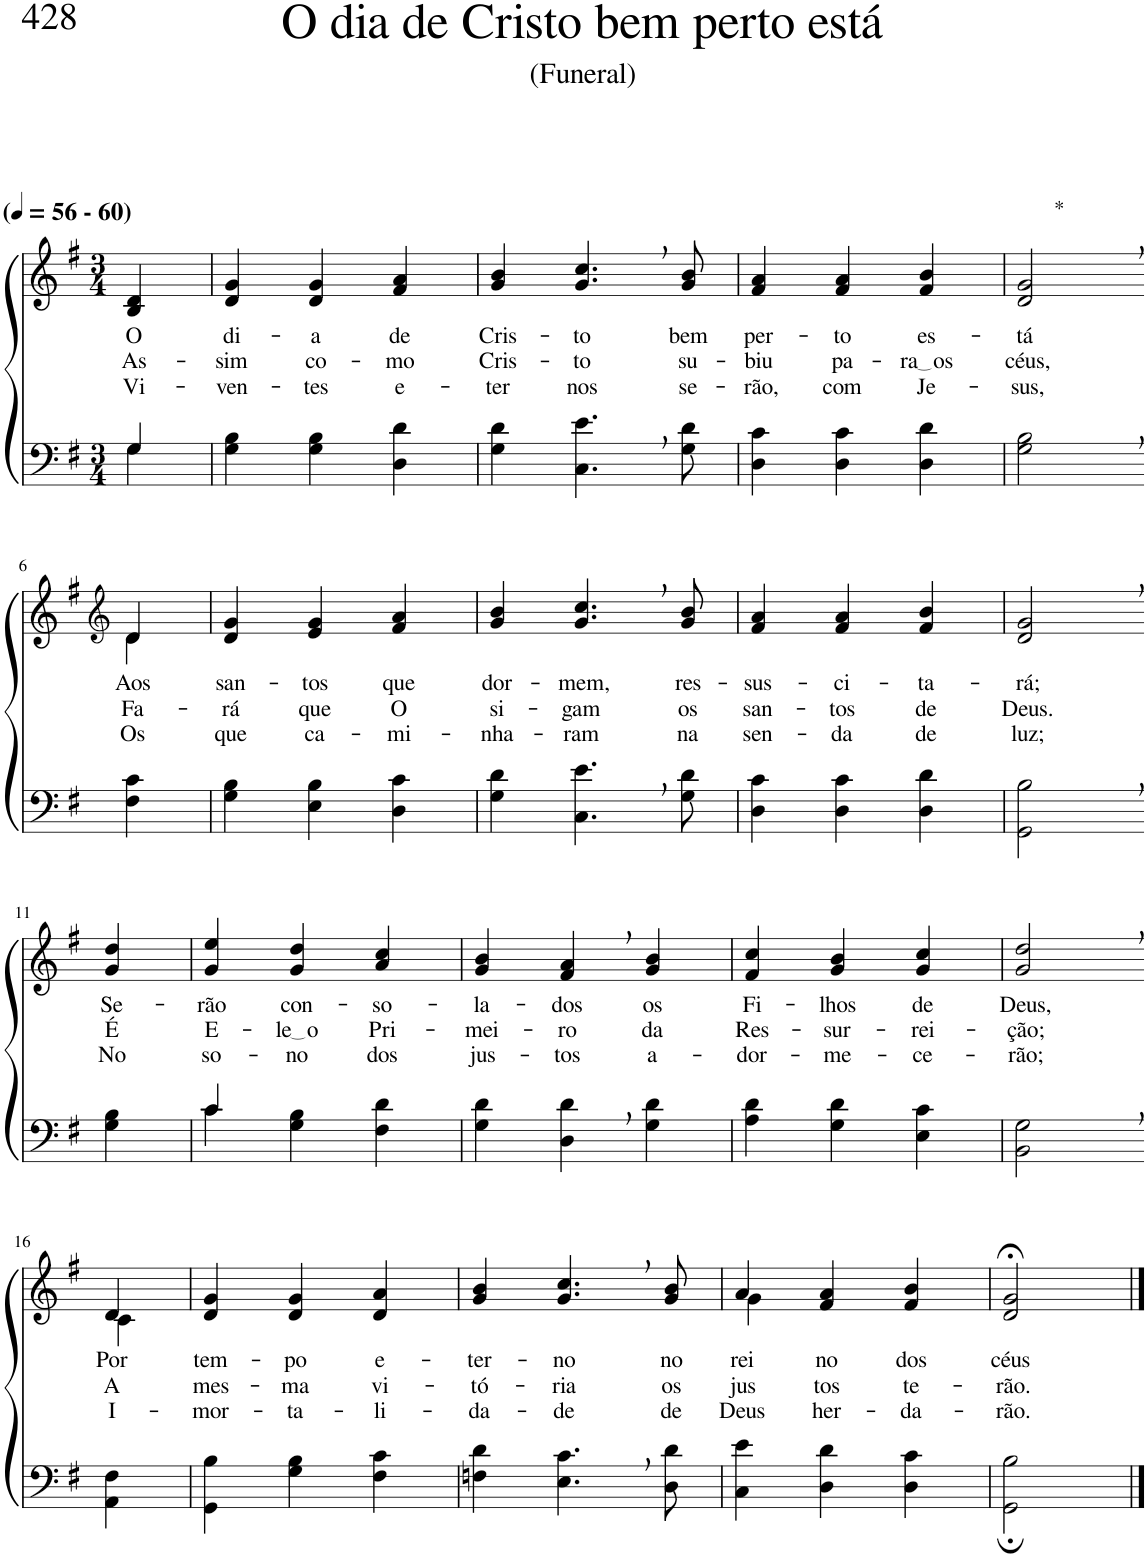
**kern	**kern	**text	**text	**text
*part2	*part1	*part1	*part1	*part1
*staff2	*staff1	*staff1	*staff1	*staff1
*I"Parte III e IV	*I"Parte I e II	*	*	*
*clefF4	*clefG2	*	*	*
*Trd1c2	*Trd1c2	*	*	*
*k[f#]	*k[f#]	*	*	*
*M3/4	*M3/4	*	*	*
*MM56	*MM56	*	*	*
=1	=1	=1	=1	=1
*^	*	*	*	*
!	!	!LO:TX:a:B:t=(	!	!	!
!	!	!LO:TX:a:B:t=- 60)	!	!	!
!	!	!	!LO:LY:b	!LO:LY:b	!LO:LY:b
4G\	4G/	4B/ 4d/	O	As-	Vi-
=2	=2	=2	=2	=2	=2
!	!	!	!LO:LY:b	!LO:LY:b	!LO:LY:b
*v	*v	*	*	*	*
4G\ 4B\	4d/ 4g/	di-	-sim	-ven-
!	!	!LO:LY:b	!LO:LY:b	!LO:LY:b
4G\ 4B\	4d/ 4g/	-a	co-	-tes
!	!	!LO:LY:b	!LO:LY:b	!LO:LY:b
4D\ 4d\	4f#/ 4a/	de	-mo	e-
=3	=3	=3	=3	=3
!	!	!LO:LY:b	!LO:LY:b	!LO:LY:b
4G\ 4d\	4g/ 4b/	Cris-	Cris-	-ter
!	!	!LO:LY:b	!LO:LY:b	!LO:LY:b
4.C\, 4.e\,	4.g/, 4.cc/,	-to	-to	nos
!	!	!LO:LY:b	!LO:LY:b	!LO:LY:b
8G\ 8d\	8g/ 8b/	bem	su-	se-
=4	=4	=4	=4	=4
!	!	!LO:LY:b	!LO:LY:b	!LO:LY:b
4D\ 4c\	4f#/ 4a/	per-	-biu	-rão,
!	!	!LO:LY:b	!LO:LY:b	!LO:LY:b
4D\ 4c\	4f#/ 4a/	-to	pa-	com
!	!	!LO:LY:b	!LO:LY:b	!LO:LY:b
4D\ 4d\	4f#/ 4b/	es-	ra os	Je-
=5	=5	=5	=5	=5
!	!LO:TX:a:t=*	!	!	!
!	!	!LO:LY:b	!LO:LY:b	!LO:LY:b
2G\, 2B\,	2d/, 2g/,	-tá	céus,	-sus,
!!LO:LB:g=z
=6-	=6-	=6-	=6-	=6-
*	*clefG2	*	*	*
!	!	!LO:LY:b	!LO:LY:b	!LO:LY:b
*	*^	*	*	*
4F#\ 4c\	4d\	4d/	Aos	Fa-	Os
=7	=7	=7	=7	=7	=7
!	!	!	!LO:LY:b	!LO:LY:b	!LO:LY:b
*	*v	*v	*	*	*
4G\ 4B\	4d/ 4g/	san-	-rá	que
!	!	!LO:LY:b	!LO:LY:b	!LO:LY:b
4E\ 4B\	4e/ 4g/	-tos	que	ca-
!	!	!LO:LY:b	!LO:LY:b	!LO:LY:b
4D\ 4c\	4f#/ 4a/	que	O	-mi-
=8	=8	=8	=8	=8
!	!	!LO:LY:b	!LO:LY:b	!LO:LY:b
4G\ 4d\	4g/ 4b/	dor-	si-	-nha-
!	!	!LO:LY:b	!LO:LY:b	!LO:LY:b
4.C\, 4.e\,	4.g/, 4.cc/,	-mem,	-gam	-ram
!	!	!LO:LY:b	!LO:LY:b	!LO:LY:b
8G\ 8d\	8g/ 8b/	res-	os	na
=9	=9	=9	=9	=9
!	!	!LO:LY:b	!LO:LY:b	!LO:LY:b
4D\ 4c\	4f#/ 4a/	-sus-	san-	sen-
!	!	!LO:LY:b	!LO:LY:b	!LO:LY:b
4D\ 4c\	4f#/ 4a/	-ci-	-tos	-da
!	!	!LO:LY:b	!LO:LY:b	!LO:LY:b
4D\ 4d\	4f#/ 4b/	-ta-	de	de
=10	=10	=10	=10	=10
!	!	!LO:LY:b	!LO:LY:b	!LO:LY:b
2GG\, 2B\,	2d/, 2g/,	-rá;	Deus.	luz;
!!LO:LB:g=z
=11-	=11-	=11-	=11-	=11-
!	!	!LO:LY:b	!LO:LY:b	!LO:LY:b
4G\ 4B\	4g/ 4dd/	Se-	É	No
=12	=12	=12	=12	=12
*^	*	*	*	*
!	!	!	!LO:LY:b	!LO:LY:b	!LO:LY:b
4c/	4c\	4g/ 4ee/	-rão	E-	so-
!	!	!	!LO:LY:b	!LO:LY:b	!LO:LY:b
2ryy	4G\ 4B\	4g/ 4dd/	con-	le o	-no
!	!	!	!LO:LY:b	!LO:LY:b	!LO:LY:b
.	4F#\ 4d\	4a/ 4cc/	-so-	Pri-	dos
=13	=13	=13	=13	=13	=13
!	!	!	!LO:LY:b	!LO:LY:b	!LO:LY:b
*v	*v	*	*	*	*
4G\ 4d\	4g/ 4b/	-la-	-mei-	jus-
!	!	!LO:LY:b	!LO:LY:b	!LO:LY:b
4D\, 4d\,	4f#/, 4a/,	-dos	-ro	-tos
!	!	!LO:LY:b	!LO:LY:b	!LO:LY:b
4G\ 4d\	4g/ 4b/	os	da	a-
=14	=14	=14	=14	=14
!	!	!LO:LY:b	!LO:LY:b	!LO:LY:b
4A\ 4d\	4f#/ 4cc/	Fi-	Res-	-dor-
!	!	!LO:LY:b	!LO:LY:b	!LO:LY:b
4G\ 4d\	4g/ 4b/	-lhos	-sur-	-me-
!	!	!LO:LY:b	!LO:LY:b	!LO:LY:b
4E\ 4c\	4g/ 4cc/	de	-rei-	-ce-
=15	=15	=15	=15	=15
!	!	!LO:LY:b	!LO:LY:b	!LO:LY:b
2BB\, 2G\,	2g/, 2dd/,	Deus,	-ção;	-rão;
!!LO:LB:g=z
=16-	=16-	=16-	=16-	=16-
*	*^	*	*	*
!	!	!	!LO:LY:b	!LO:LY:b	!LO:LY:b
4AA\ 4F#\	4d/	4c\	Por	A	I-
=17	=17	=17	=17	=17	=17
!	!	!	!LO:LY:b	!LO:LY:b	!LO:LY:b
*	*v	*v	*	*	*
4GG\ 4B\	4d/ 4g/	tem-	mes-	-mor-
!	!	!LO:LY:b	!LO:LY:b	!LO:LY:b
4G\ 4B\	4d/ 4g/	-po	-ma	-ta-
!	!	!LO:LY:b	!LO:LY:b	!LO:LY:b
4F#\ 4c\	4d/ 4a/	e-	vi-	-li-
=18	=18	=18	=18	=18
!	!	!LO:LY:b	!LO:LY:b	!LO:LY:b
4Fn\ 4d\	4g/ 4b/	-ter-	-tó-	-da-
!	!	!LO:LY:b	!LO:LY:b	!LO:LY:b
4.E\, 4.c\,	4.g/, 4.cc/,	-no	-ria	-de
!	!	!LO:LY:b	!LO:LY:b	!LO:LY:b
8D\ 8d\	8g/ 8b/	no	os	de
=19	=19	=19	=19	=19
*	*^	*	*	*
!	!	!	!LO:LY:b	!LO:LY:b	!LO:LY:b
4C\ 4e\	4a/	4g\	rei-	jus-	Deus
!	!	!	!LO:LY:b	!LO:LY:b	!LO:LY:b
4D\ 4d\	4f#/ 4a/	2ryy	-no	-tos	her-
!	!	!	!LO:LY:b	!LO:LY:b	!LO:LY:b
4D\ 4c\	4f#/ 4b/	.	dos	te-	-da-
*	*v	*v	*	*	*
=20	=20	=20	=20	=20
!	!	!LO:LY:b	!LO:LY:b	!LO:LY:b
2GG\; 2B\;	2d/;< 2g/;<	céus	-rão.	-rão.
==	==	==	==	==
*-	*-	*-	*-	*-
